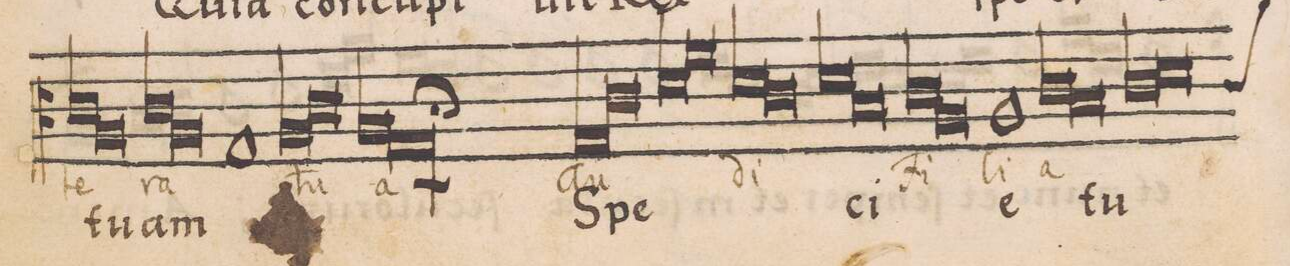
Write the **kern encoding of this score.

**kern	**text	**text
*I"TENOR	*	*
*clefC3	*	*
*k[]	*	*
*met(c)	*	*
*M2/1	*	*
1c	tu-	-te-
=35	=35	=35
1A	.	.
*Xlig	*	*
*lig	*	*
1c	-am	-ra
=36	=36	=36
1A	.	.
*Xlig	*	*
1G	.	.
=37	=37	=37
*lig	*	*
1A	.	tu-
1c	.	.
*Xlig	*	*
=38	=38	=38
*lig	*	*
1A	.	-a
1G;l\	.	.
*Xlig	*	*
=39	=39	=39
*lig	*	*
1G	Spe-	au-
1c	.	.
*Xlig	*	*
=40	=40	=40
*lig	*	*
1d	-­-	.
1f	.	.
*Xlig	*	*
=41	=41	=41
*lig	*	*
1d	.	-di
1c	.	.
*Xlig	*	*
=42	=42	=42
*lig	*	*
1d	-ci-	.
1B	.	.
*Xlig	*	*
=43	=43	=43
*lig	*	*
1c	.	Fi-
1A	.	.
*Xlig	*	*
=44	=44	=44
1A	-e	-li-
*lig	*	*
1c	tu-	-a
=45	=45	=45
1B	.	.
*Xlig	*	*
*lig	*	*
1c	.	.
=46	=46	=46
*custos:c	*	*
1d	.	.
*Xlig	*	*
*lig	*	*
*-	*-	*-
